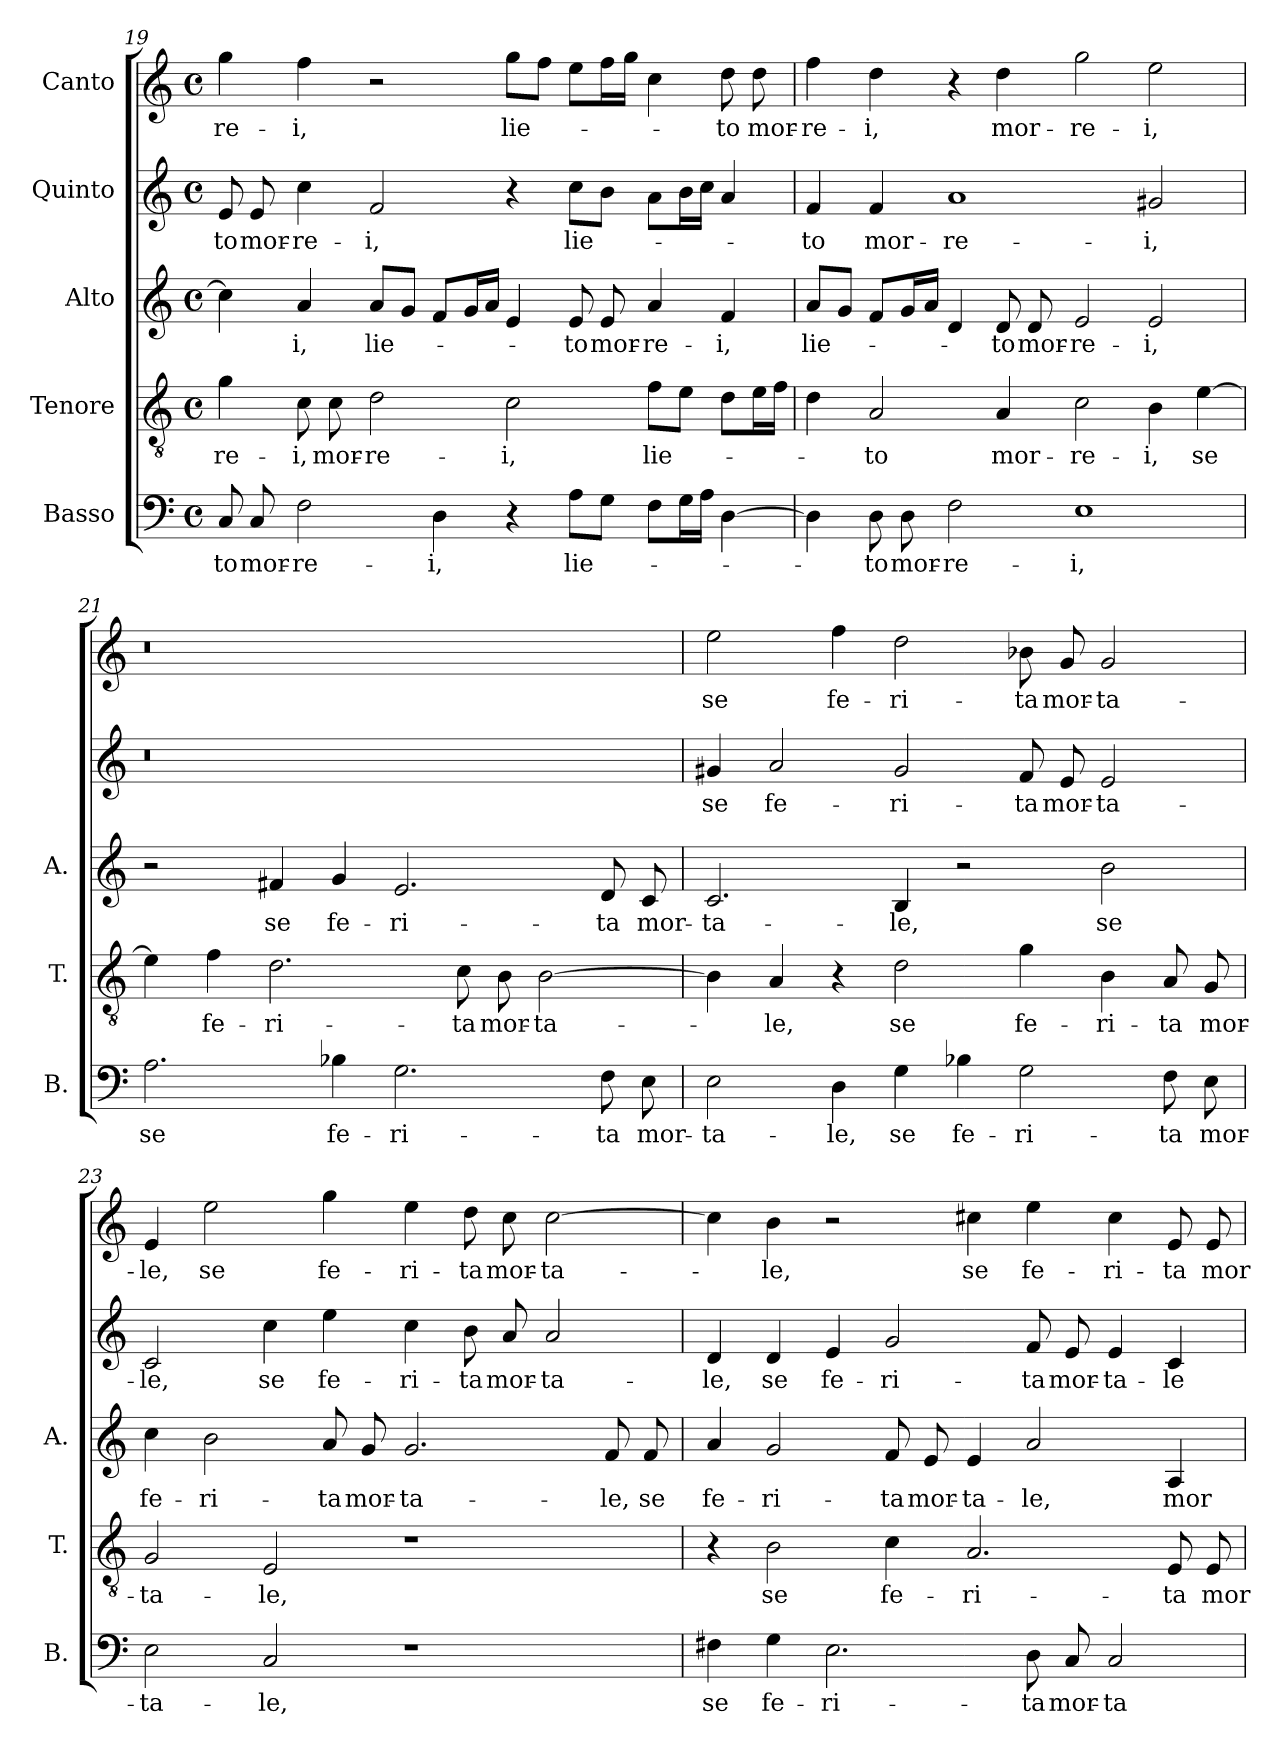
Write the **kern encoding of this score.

**kern	**text	**kern	**text	**kern	**text	**kern	**text	**kern	**text
*part5	*part5	*part4	*part4	*part3	*part3	*part2	*part2	*part1	*part1
*staff5	*staff5	*staff4	*staff4	*staff3	*staff3	*staff2	*staff2	*staff1	*staff1
*I"Basso	*	*I"Tenore	*	*I"Alto	*	*I"Quinto	*	*I"Canto	*
*I'B.	*	*I'T.	*	*I'A.	*	*	*	*	*
*clefF4	*	*clefGv2	*	*clefG2	*	*clefG2	*	*clefG2	*
*k[]	*	*k[]	*	*k[]	*	*k[]	*	*k[]	*
*C:	*	*C:	*	*C:	*	*C:	*	*C:	*
*M4/4	*	*M4/4	*	*M4/4	*	*M4/4	*	*M4/4	*
*met(c)	*	*met(c)	*	*met(c)	*	*met(c)	*	*met(c)	*
=19	=19	=19	=19	=19	=19	=19	=19	=19	=19
8C/	-to	4g\	-re-	4cc\]	.	8e/	-to	4gg\	-re-
8C/	mor-	.	.	.	.	8e/	mor-	.	.
2F\	-re-	8c\	-i,	4a/	-i,	4cc\	-re-	4ff\	-i,
.	.	8c\	mor-	.	.	.	.	.	.
.	.	2d\	-re-	8a/L	lie-	2f/	-i,	2r	.
.	.	.	.	8g/J	.	.	.	.	.
4D\	-i,	.	.	8f/L	.	.	.	.	.
.	.	.	.	16g/L	.	.	.	.	.
.	.	.	.	16a/JJ	.	.	.	.	.
4r	.	2c\	-i,	4e/	.	4r	.	8gg\L	lie-
.	.	.	.	.	.	.	.	8ff\J	.
8A\L	lie-	.	.	8e/	-to	8cc\L	lie-	8ee\L	.
8G\J	.	.	.	8e/	mor-	8b\J	.	16ff\L	.
.	.	.	.	.	.	.	.	16gg\JJ	.
8F\L	.	8f\L	lie-	4a/	-re-	8a\L	.	4cc\	.
16G\L	.	8e\J	.	.	.	16b\L	.	.	.
16A\JJ	.	.	.	.	.	16cc\JJ	.	.	.
[4D\	.	8d\L	.	4f/	-i,	4a/	.	8dd\	-to
.	.	16e\L	.	.	.	.	.	8dd\	mor-
.	.	16f\JJ	.	.	.	.	.	.	.
=20	=20	=20	=20	=20	=20	=20	=20	=20	=20
4D\]	.	4d\	.	8a/L	lie-	4f/	-to	4ff\	-re-
.	.	.	.	8g/J	.	.	.	.	.
8D\	-to	2A/	-to	8f/L	.	4f/	mor-	4dd\	-i,
8D\	mor-	.	.	16g/L	.	.	.	.	.
.	.	.	.	16a/JJ	.	.	.	.	.
2F\	-re-	.	.	4d/	.	1a/	-re-	4r	.
.	.	4A/	mor-	8d/	-to	.	.	4dd\	mor-
.	.	.	.	8d/	mor-	.	.	.	.
1E\	-i,	2c\	-re-	2e/	-re-	.	.	2gg\	-re-
.	.	4B\	-i,	2e/	-i,	2g#X/	-i,	2ee\	-i,
.	.	[4e\	se	.	.	.	.	.	.
=21	=21	=21	=21	=21	=21	=21	=21	=21	=21
!	!	!	!	!	!	!LO:N:vis=0	!	!LO:N:vis=0	!
2.A\	se	4e\]	.	2r	.	1r	.	1r	.
.	.	4f\	fe-	.	.	.	.	.	.
.	.	2.d\	-ri-	4f#X/	se	.	.	.	.
4B-X\	fe-	.	.	4g/	fe-	.	.	.	.
2.G\	-ri-	.	.	2.e/	-ri-	1ryy	.	1ryy	.
.	.	8c\	-ta	.	.	.	.	.	.
.	.	8B\	mor-	.	.	.	.	.	.
.	.	[2B\	-ta-	.	.	.	.	.	.
8F\	-ta	.	.	8d/	-ta	.	.	.	.
8E\	mor-	.	.	8c/	mor-	.	.	.	.
=22	=22	=22	=22	=22	=22	=22	=22	=22	=22
2E\	-ta-	4B\]	.	2.c/	-ta-	4g#X/	se	2ee\	se
.	.	4A/	-le,	.	.	2a/	fe-	.	.
4D\	-le,	4r	.	.	.	.	.	4ff\	fe-
4G\	se	2d\	se	4B/	-le,	2g#/	-ri-	2dd\	-ri-
4B-X\	fe-	.	.	2r	.	.	.	.	.
2G\	-ri-	4g\	fe-	.	.	8f/	-ta	8b-X\	-ta
.	.	.	.	.	.	8e/	mor-	8g/	mor-
.	.	4B\	-ri-	2b\	se	2e/	-ta-	2g/	-ta-
8F\	-ta	8A/	-ta	.	.	.	.	.	.
8E\	mor-	8G/	mor-	.	.	.	.	.	.
=23	=23	=23	=23	=23	=23	=23	=23	=23	=23
2E\	-ta-	2G/	-ta-	4cc\	fe-	2c/	-le,	4e/	-le,
.	.	.	.	2b\	-ri-	.	.	2ee\	se
2C/	-le,	2E/	-le,	.	.	4cc\	se	.	.
.	.	.	.	8a/	-ta	4ee\	fe-	4gg\	fe-
.	.	.	.	8g/	mor-	.	.	.	.
1r	.	1r	.	2.g/	-ta-	4cc\	-ri-	4ee\	-ri-
.	.	.	.	.	.	8b\	-ta	8dd\	-ta
.	.	.	.	.	.	8a/	mor-	8cc\	mor-
.	.	.	.	.	.	2a/	-ta-	[2cc\	-ta-
.	.	.	.	8f/	-le,	.	.	.	.
.	.	.	.	8f/	se	.	.	.	.
=24	=24	=24	=24	=24	=24	=24	=24	=24	=24
4F#X\	se	4r	.	4a/	fe-	4d/	-le,	4cc\]	.
4G\	fe-	2B\	se	2g/	-ri-	4d/	se	4b\	-le,
2.E\	-ri-	.	.	.	.	4e/	fe-	2r	.
.	.	4c\	fe-	8f/	-ta	2g/	-ri-	.	.
.	.	.	.	8e/	mor-	.	.	.	.
.	.	2.A/	-ri-	4e/	-ta-	.	.	4cc#X\	se
8D\	-ta	.	.	2a/	-le,	8f/	-ta	4ee\	fe-
8C/	mor-	.	.	.	.	8e/	mor-	.	.
2C/	-ta-	.	.	.	.	4e/	-ta-	4cc#\	-ri-
.	.	8E/	-ta	4A/	mor-	4c/	-le	8e/	-ta
.	.	8E/	mor-	.	.	.	.	8e/	mor-
=	=	=	=	=	=	=	=	=	=
*-	*-	*-	*-	*-	*-	*-	*-	*-	*-
